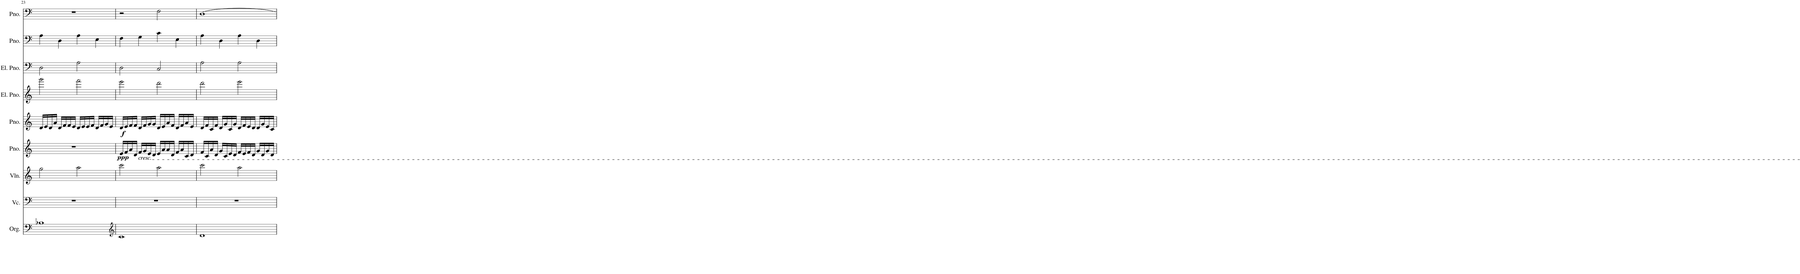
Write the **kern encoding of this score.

**kern	**kern	**kern	**kern	**dynam	**kern	**dynam	**kern	**kern	**dynam	**kern	**kern	**kern	**kern
*part11	*part10	*part9	*part8	*part8	*part7	*part7	*part6	*part5	*part5	*part4	*part3	*part2	*part1
*staff11	*staff10	*staff9	*staff8	*staff8	*staff7	*staff7	*staff6	*staff5	*staff5	*staff4	*staff3	*staff2	*staff1
*I"オルガン	*I"チェロ	*I"ヴァイオリン	*I"ピアノ	*	*I"ピアノ	*	*I"エレクトリックピアノ	*I"ピアノ	*	*I"エレクトリックピアノ	*I"エレクトリックピアノ	*I"ピアノ	*I"ピアノ
!!LO:PB:g=z
*clefF4	*clefF4	*clefG2	*clefG2	*	*clefG2	*	*clefG2	*clefG2	*	*clefG2	*clefF4	*clefF4	*clefF4
*k[]	*k[]	*k[]	*k[]	*	*k[]	*	*k[]	*k[]	*	*k[]	*k[]	*k[]	*k[]
*M4/4	*M4/4	*M4/4	*M4/4	*	*M4/4	*	*M4/4	*M4/4	*	*M4/4	*M4/4	*M4/4	*M4/4
=23	=23	=23	=23	=23	=23	=23	=23	=23	=23	=23	=23	=23	=23
1B-X	1r	2gg\	1r	.	16d/LL	.	2ggg\	16d/LL	.	2ggg	2D\	4A\	1r
.	.	.	.	.	16e/	.	.	16e/J	.	.	.	.	.
.	.	.	.	.	16d/	.	.	16d/L	.	.	.	.	.
.	.	.	.	.	16a/JJ	.	.	16a/JJ	.	.	.	.	.
.	.	.	.	.	16d/LL	.	.	16d/LL	.	.	.	4D\	.
.	.	.	.	.	16f/	.	.	16f/J	.	.	.	.	.
.	.	.	.	.	16f/	.	.	16f/L	.	.	.	.	.
.	.	.	.	.	16e/JJ	.	.	16e/JJ	.	.	.	.	.
.	.	2aa\	.	.	16d/LL	.	2fff\	16d/LL	.	2fff	2A\	4A\	.
.	.	.	.	.	16e/	.	.	16e/J	.	.	.	.	.
.	.	.	.	.	16e/	.	.	16e/L	.	.	.	.	.
.	.	.	.	.	16f/JJ	.	.	16f/JJ	.	.	.	.	.
.	.	.	.	.	16d/LL	.	.	16d/LL	.	.	.	4E\	.
.	.	.	.	.	16f/	.	.	16f/J	.	.	.	.	.
.	.	.	.	.	16g/	.	.	16g/L	.	.	.	.	.
.	.	.	.	.	16e/JJ	.	.	16e/JJ	.	.	.	.	.
=24	=24	=24	=24	=24	=24	=24	=24	=24	=24	=24	=24	=24	=24
*clefG2	*	*	*	*	*	*	*	*	*	*	*	*	*
!	!	!	!	!LO:DY:b	!	!LO:DY:b	!	!	!LO:DY:a	!	!	!	!
1c	1r	2ccc\	16e/LL	ppp	16d/LL	f	2eee\	16d/LL	f	2eee	2D\	4F\	2r
.	.	.	16f/	.	16e/	.	.	16e/J	.	.	.	.	.
.	.	.	16a/	.	16f/	.	.	16f/L	.	.	.	.	.
.	.	.	16d/JJ	.	16f/JJ	.	.	16f/JJ	.	.	.	.	.
!	!	!	!LO:TX:b:i:t=cresc.	!	!	!	!	!	!	!	!	!	!
.	.	.	16f/LL	.	16d/LL	.	.	16d/LL	.	.	.	4G\	.
.	.	.	16g/	.	16f/	.	.	16f/J	.	.	.	.	.
.	.	.	16e/	.	16g/	.	.	16g/L	.	.	.	.	.
.	.	.	16d/JJ	.	16g/JJ	.	.	16g/JJ	.	.	.	.	.
.	.	2aa\	16e/LL	.	16d/LL	.	2ddd\	16d/LL	.	2ddd	2C/	4c\	2F\
.	.	.	16a/	.	16e/	.	.	16e/J	.	.	.	.	.
.	.	.	16a/	.	16a/	.	.	16a/L	.	.	.	.	.
.	.	.	16d/JJ	.	16f/JJ	.	.	16f/JJ	.	.	.	.	.
.	.	.	16f/LL	.	16d/LL	.	.	16d/LL	.	.	.	4E\	.
.	.	.	16a/	.	16f/	.	.	16f/J	.	.	.	.	.
.	.	.	16c/	.	16a/	.	.	16a/L	.	.	.	.	.
.	.	.	16d/JJ	.	16e/JJ	.	.	16e/JJ	.	.	.	.	.
=25	=25	=25	=25	=25	=25	=25	=25	=25	=25	=25	=25	=25	=25
1d	1r	2ccc\	16f/LL	.	16d/LL	.	2ddd\	16d/LL	.	2ddd	2A\	4A\	[1D
.	.	.	16c/	.	16f/	.	.	16f/J	.	.	.	.	.
.	.	.	16a/	.	16c/	.	.	16c/L	.	.	.	.	.
.	.	.	16d/JJ	.	16f/JJ	.	.	16f/JJ	.	.	.	.	.
.	.	.	16g/LL	.	16d/LL	.	.	16d/LL	.	.	.	4D\	.
.	.	.	16c/	.	16g/	.	.	16g/J	.	.	.	.	.
.	.	.	16e/	.	16c/	.	.	16c/L	.	.	.	.	.
.	.	.	16d/JJ	.	16g/JJ	.	.	16g/JJ	.	.	.	.	.
.	.	2aa\	16f/LL	.	16d/LL	.	2eee\	16d/LL	.	2eee	2A\	4A\	.
.	.	.	16e/	.	16f/	.	.	16f/J	.	.	.	.	.
.	.	.	16f/	.	16e/	.	.	16e/L	.	.	.	.	.
.	.	.	16d/JJ	.	16d/JJ	.	.	16d/JJ	.	.	.	.	.
.	.	.	16g/LL	.	16d/LL	.	.	16d/LL	.	.	.	4D\	.
.	.	.	16d/	.	16g/	.	.	16g/J	.	.	.	.	.
.	.	.	16g/	.	16e/	.	.	16e/L	.	.	.	.	.
.	.	.	16d/JJ	.	16c/JJ	.	.	16c/JJ	.	.	.	.	.
=	=	=	=	=	=	=	=	=	=	=	=	=	=
*-	*-	*-	*-	*-	*-	*-	*-	*-	*-	*-	*-	*-	*-
